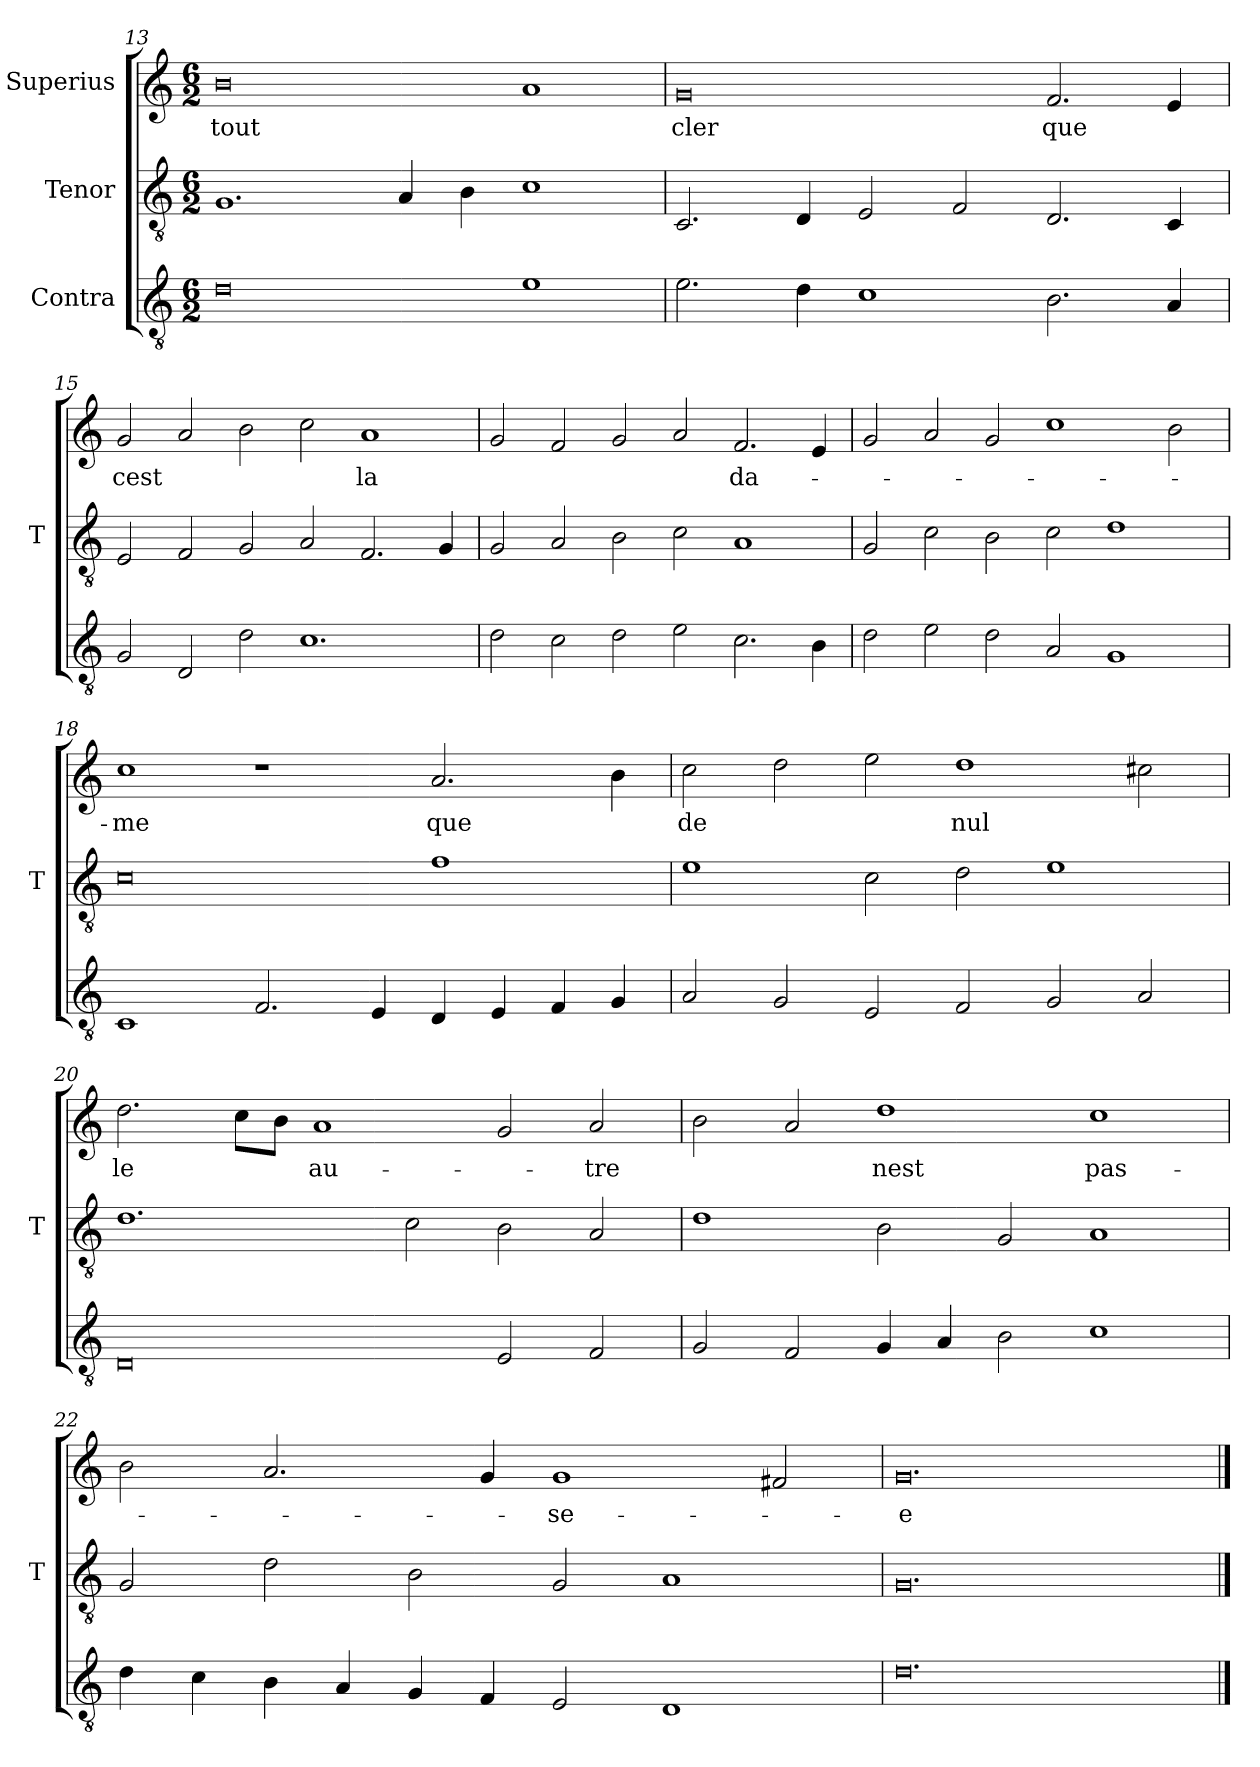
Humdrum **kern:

**kern	**kern	**kern	**text
*part3	*part2	*part1	*part1
*staff3	*staff2	*staff1	*staff1
*I"Contra	*I"Tenor	*I"Superius	*
*	*I'T	*	*
*clefGv2	*clefGv2	*clefG2	*
*M6/2	*M6/2	*M6/2	*
=13	=13	=13	=13
0d	1.G	0b	-tout
.	4A	.	.
.	4B	.	.
1e	1c	1a	.
=14	=14	=14	=14
2.e	2.C	0g	-cler
4d	4D	.	.
1c	2E	.	.
.	2F	.	.
2.B	2.D	2.f	-que
4A	4C	4e	.
=15	=15	=15	=15
2G	2E	2g	-cest
2D	2F	2a	.
2d	2G	2b	.
1.c	2A	2cc	.
.	2.F	1a	-la
.	4G	.	.
=16	=16	=16	=16
2d	2G	2g	.
2c	2A	2f	.
2d	2B	2g	.
2e	2c	2a	.
2.c	1A	2.f	da-
4B	.	4e	.
=17	=17	=17	=17
2d	2G	2g	.
2e	2c	2a	.
2d	2B	2g	.
2A	2c	1cc	.
1G	1d	.	.
.	.	2b	.
=18	=18	=18	=18
1C	0c	1cc	-me
2.F	.	1r	.
4E	.	.	.
4D	1f	2.a	-que
4E	.	.	.
4F	.	.	.
4G	.	4b	.
=19	=19	=19	=19
2A	1e	2cc	-de
2G	.	2dd	.
2E	2c	2ee	.
2F	2d	1dd	-nul
2G	1e	.	.
2A	.	2cc#X	.
=20	=20	=20	=20
0D	1.d	2.dd	-le
.	.	8cc\L	.
.	.	8b\J	.
.	.	1a	au-
.	2c	.	.
2E	2B	2g	.
2F	2A	2a	-tre
=21	=21	=21	=21
2G	1d	2b	.
2F	.	2a	.
4G	2B	1dd	-nest
4A	.	.	.
2B	2G	.	.
1c	1A	1cc	pas-
=22	=22	=22	=22
4d	2G	2b	.
4c	.	.	.
4B	2d	2.a	.
4A	.	.	.
4G	2B	.	.
4F	.	4g	.
2E	2G	1g	-se-
1D	1A	.	.
.	.	2f#X	.
=23	=23	=23	=23
0.d	0.G	0.g	-e
==	==	==	==
*-	*-	*-	*-
